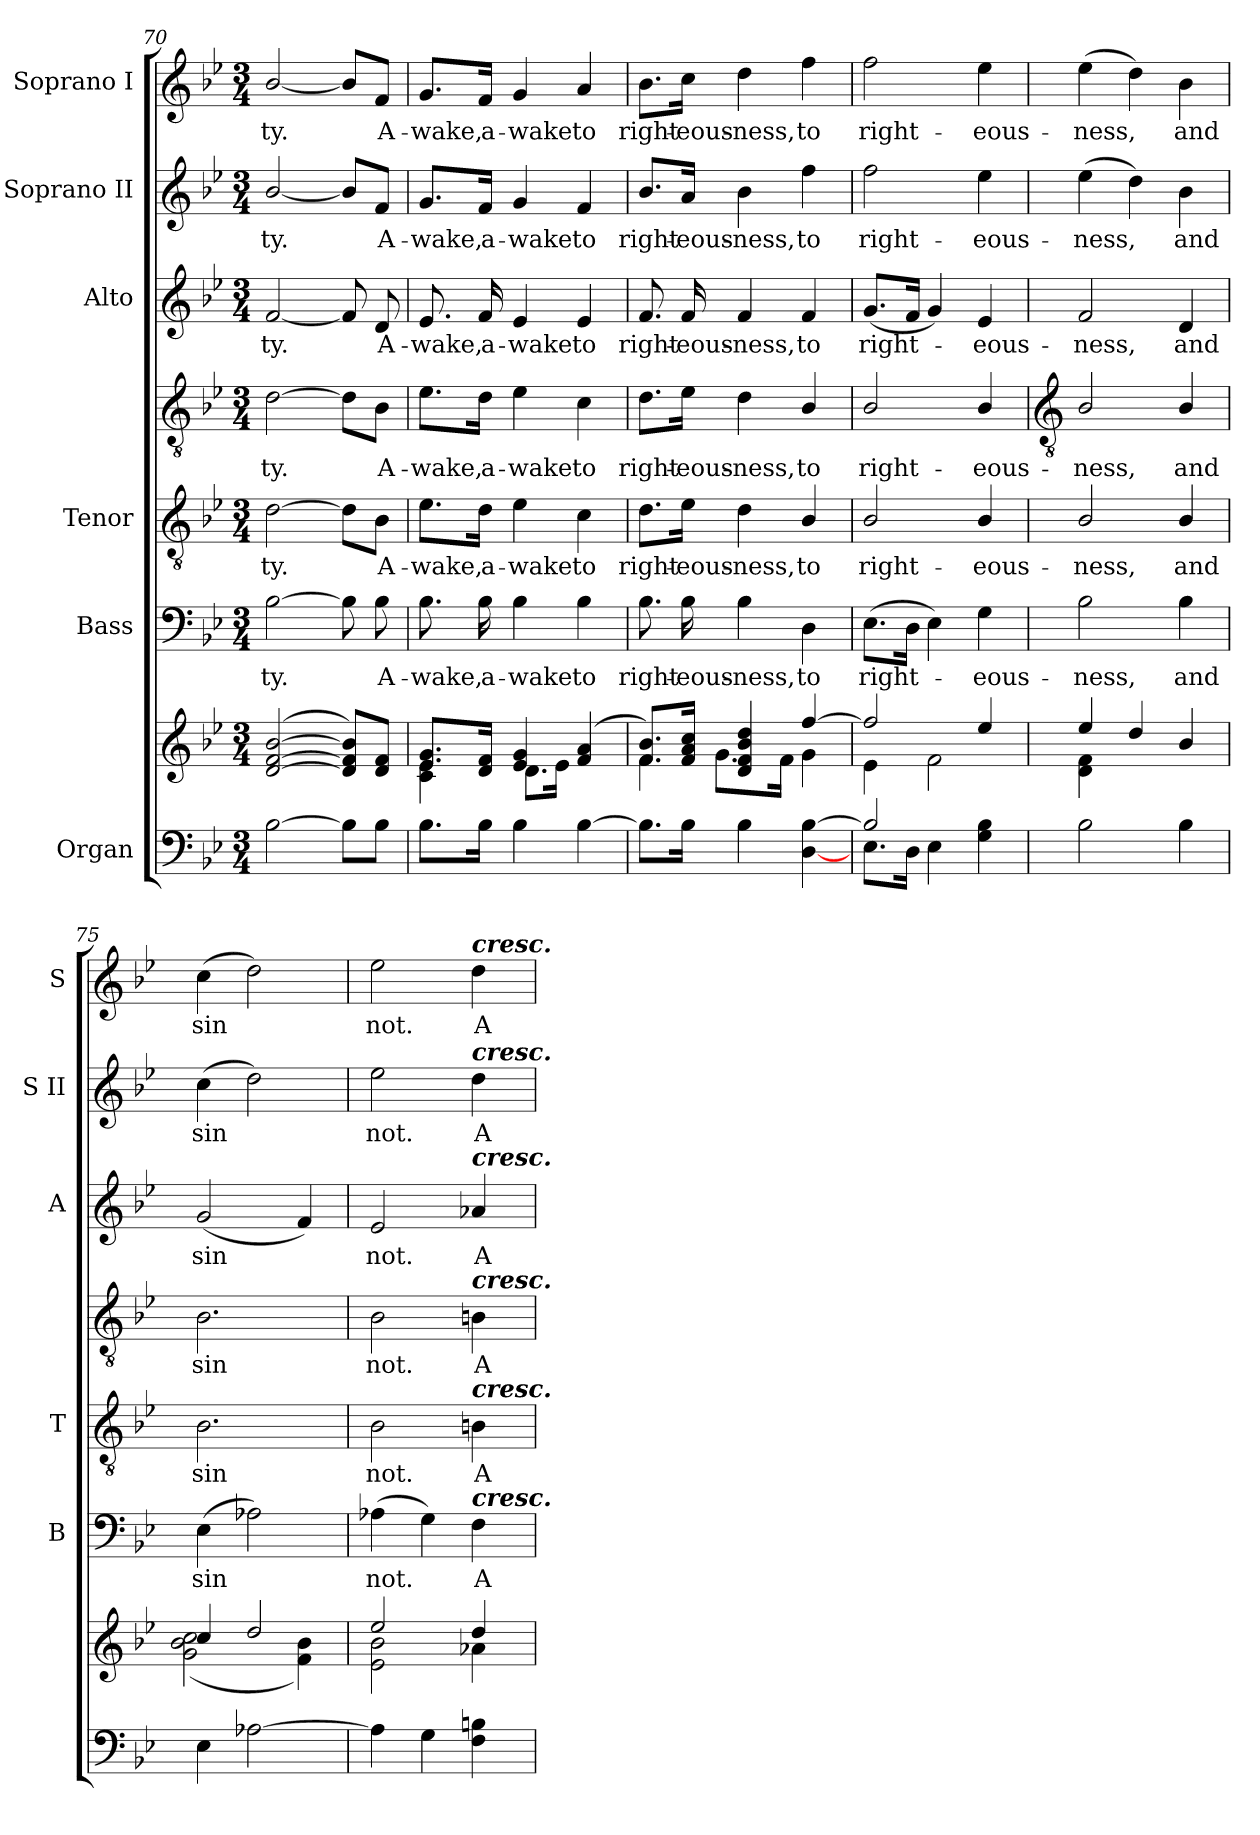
**kern	**kern	**kern	**text	**kern	**text	**kern	**text	**kern	**text	**kern	**text	**kern	**text
*part6	*part6	*part5	*part5	*part4	*part4	*part4	*part4	*part3	*part3	*part2	*part2	*part1	*part1
*staff8	*staff7	*staff6	*staff6	*staff5	*staff5	*staff4	*staff4	*staff3	*staff3	*staff2	*staff2	*staff1	*staff1
*I"Organ	*	*I"Bass	*	*I"Tenor	*	*	*	*I"Alto	*	*I"Soprano II	*	*I"Soprano I	*
*	*	*I'B	*	*I'T	*	*	*	*I'A	*	*I'S II	*	*I'S	*
*clefF4	*clefG2	*clefF4	*	*clefGv2	*	*clefGv2	*	*clefG2	*	*clefG2	*	*clefG2	*
*k[b-e-]	*k[b-e-]	*k[b-e-]	*	*k[b-e-]	*	*k[b-e-]	*	*k[b-e-]	*	*k[b-e-]	*	*k[b-e-]	*
*B-:	*B-:	*B-:	*	*B-:	*	*B-:	*	*B-:	*	*B-:	*	*B-:	*
*M3/4	*M3/4	*M3/4	*	*M3/4	*	*M3/4	*	*M3/4	*	*M3/4	*	*M3/4	*
=70	=70	=70	=70	=70	=70	=70	=70	=70	=70	=70	=70	=70	=70
*^	*^	*	*	*	*	*	*	*	*	*	*	*	*
!	!	!	!LO:N:vis=1	!	!LO:LY:b	!	!LO:LY:b	!	!LO:LY:b	!	!LO:LY:b	!	!LO:LY:b	!	!LO:LY:b
*	*	*	*^	*	*	*	*	*	*	*	*	*	*	*	*
[2B-\	2ryy	(>[2d/ [2f/ [2b-/	2.ryy	2.ryy	[2B-	-ty.	[2d	-ty.	[2d	-ty.	[2f	-ty.	[2b-/	-ty.	[2b-/	-ty.
8B-\L]	4ryy	8d/] 8f/] 8b-/]L)	.	.	8B-]	.	8d\L]	.	8d\L]	.	8f]	.	8b-/L]	.	8b-/L]	.
!	!	!	!	!	!	!LO:LY:b	!	!LO:LY:b	!	!LO:LY:b	!	!LO:LY:b	!	!LO:LY:b	!	!LO:LY:b
8B-\J	.	8d/ 8f/J	.	.	8B-	A-	8B-\J	A-	8B-\J	A-	8d	A-	8f/J	A-	8f/J	A-
=71	=71	=71	=71	=71	=71	=71	=71	=71	=71	=71	=71	=71	=71	=71	=71	=71
!	!	!	!	!	!	!LO:LY:b	!	!LO:LY:b	!	!LO:LY:b	!	!LO:LY:b	!	!LO:LY:b	!	!LO:LY:b
8.B-\L	2ryy	8.e-/ 8.g/L	4c\ 4e-\	2.ryy	8.B-	-wake,	8.e-\L	-wake,	8.e-\L	-wake,	8.e-	-wake,	8.g/L	-wake,	8.g/L	-wake,
!	!	!	!	!	!	!LO:LY:b	!	!LO:LY:b	!	!LO:LY:b	!	!LO:LY:b	!	!LO:LY:b	!	!LO:LY:b
16B-\J	.	16d/ 16f/J	.	.	16B-	a-	16d\Jk	a-	16d\Jk	a-	16f	a-	16f/Jk	a-	16f/Jk	a-
!	!	!	!	!	!	!LO:LY:b	!	!LO:LY:b	!	!LO:LY:b	!	!LO:LY:b	!	!LO:LY:b	!	!LO:LY:b
4B-\	.	4e-/ 4g/	8.d\L	.	4B-	-wake	4e-	-wake	4e-	-wake	4e-	-wake	4g	-wake	4g	-wake
.	.	.	16e-\J	.	.	.	.	.	.	.	.	.	.	.	.	.
!	!	!	!	!	!	!LO:LY:b	!	!LO:LY:b	!	!LO:LY:b	!	!LO:LY:b	!	!LO:LY:b	!	!LO:LY:b
[4B-\	4ryy	(>4f/ 4a/	4ryy	.	4B-	to	4c	to	4c	to	4e-	to	4f	to	4a	to
=72	=72	=72	=72	=72	=72	=72	=72	=72	=72	=72	=72	=72	=72	=72	=72	=72
!	!	!	!	!	!	!LO:LY:b	!	!LO:LY:b	!	!LO:LY:b	!	!LO:LY:b	!	!LO:LY:b	!	!LO:LY:b
8.B-\L]	2ryy	8.f/ 8.b-/L)	4f\	2.ryy	8.B-	right-	8.d\L	right-	8.d\L	right-	8.f	right-	8.b-/L	right-	8.b-\L	right-
!	!	!	!	!	!	!LO:LY:b	!	!LO:LY:b	!	!LO:LY:b	!	!LO:LY:b	!	!LO:LY:b	!	!LO:LY:b
16B-\J	.	16f/ 16a/ 16cc/J	.	.	16B-	-eous-	16e-\Jk	-eous-	16e-\Jk	-eous-	16f	-eous-	16a/Jk	-eous-	16cc\Jk	-eous-
!	!	!	!	!	!	!LO:LY:b	!	!LO:LY:b	!	!LO:LY:b	!	!LO:LY:b	!	!LO:LY:b	!	!LO:LY:b
4B-\	.	4d/ 4f/ 4b-/ 4dd/	8.g\L	.	4B-	-ness,	4d	-ness,	4d	-ness,	4f	-ness,	4b-	-ness,	4dd	-ness,
.	.	.	16f\J	.	.	.	.	.	.	.	.	.	.	.	.	.
!	!	!	!	!	!	!LO:LY:b	!	!LO:LY:b	!	!LO:LY:b	!	!LO:LY:b	!	!LO:LY:b	!	!LO:LY:b
[4D [4B-	4ryy	[4ff/	4g\	.	4D	to	4B-/	to	4B-/	to	4f	to	4ff	to	4ff	to
=73	=73	=73	=73	=73	=73	=73	=73	=73	=73	=73	=73	=73	=73	=73	=73	=73
!	!	!	!	!	!	!LO:LY:b	!	!LO:LY:b	!	!LO:LY:b	!	!LO:LY:b	!	!LO:LY:b	!	!LO:LY:b
2B-/]	8.E-\L	2ff/]	4e-\	2.ryy	(>8.E-L	right-	2B-/	right-	2B-/	right-	(<8.gL	right-	2ff	right-	2ff	right-
.	16D\J	.	.	.	16DJ	.	.	.	.	.	16fJ	.	.	.	.	.
.	4E-\	.	2f\	.	4E-)	.	.	.	.	.	4g)	.	.	.	.	.
!	!	!	!	!	!	!LO:LY:b	!	!LO:LY:b	!	!LO:LY:b	!	!LO:LY:b	!	!LO:LY:b	!	!LO:LY:b
4G 4B-	4ryy	4ee-/	.	.	4G	eous-	4B-/	-eous-	4B-/	-eous-	4e-	eous-	4ee-	-eous-	4ee-	-eous-
*v	*v	*	*	*	*	*	*	*	*	*	*	*	*	*	*	*
!!LO:LB:g=z
=74	=74	=74	=74	=74	=74	=74	=74	=74	=74	=74	=74	=74	=74	=74	=74
*	*	*	*	*	*	*	*	*clefGv2	*	*	*	*	*	*	*
*^	*	*	*	*	*	*	*	*	*	*	*	*	*	*	*
!	!	!	!	!	!	!LO:LY:b	!	!LO:LY:b	!	!LO:LY:b	!	!LO:LY:b	!	!LO:LY:b	!	!LO:LY:b
*v	*v	*	*	*	*	*	*	*	*	*	*	*	*	*	*	*
2B-\	4ee-/	4d\ 4f\	2.ryy	2B-	-ness,	2B-/	-ness,	2B-/	-ness,	2f	-ness,	(>4ee-	-ness,	(>4ee-	-ness,
.	4dd/	2ryy	.	.	.	.	.	.	.	.	.	4dd)	.	4dd)	.
!	!	!	!	!	!LO:LY:b	!	!LO:LY:b	!	!LO:LY:b	!	!LO:LY:b	!	!LO:LY:b	!	!LO:LY:b
4B-\	4b-/	.	.	4B-	and	4B-/	and	4B-/	and	4d	and	4b-	and	4b-	and
=75	=75	=75	=75	=75	=75	=75	=75	=75	=75	=75	=75	=75	=75	=75	=75
!	!	!	!	!	!LO:LY:b	!	!LO:LY:b	!	!LO:LY:b	!	!LO:LY:b	!	!LO:LY:b	!	!LO:LY:b
4E-\	4cc/	(<2g\ 2b-\ 2cc\	2.ryy	(>4E-	sin	2.B-	sin	2.B-	sin	(<2g	sin	(>4cc	sin	(>4cc	sin
[2A-X\	2dd/	.	.	2A-X)	.	.	.	.	.	.	.	2dd)	.	2dd)	.
.	.	4f\ 4b-\)	.	.	.	.	.	.	.	4f)	.	.	.	.	.
=76	=76	=76	=76	=76	=76	=76	=76	=76	=76	=76	=76	=76	=76	=76	=76
!	!	!	!	!	!LO:LY:b	!	!LO:LY:b	!	!LO:LY:b	!	!LO:LY:b	!	!LO:LY:b	!	!LO:LY:b
4A-\]	2ee-/	2e-\ 2b-\	2.ryy	(>4A-X	not.	2B-	not.	2B-	not.	2e-	not.	2ee-	not.	2ee-	not.
4G\	.	.	.	4G)	.	.	.	.	.	.	.	.	.	.	.
!	!	!	!	!	!	!	!	!	!	!	!	!	!	!LO:TX:a:Bi:t=cresc.	!
!	!	!	!	!	!	!	!	!	!	!	!	!LO:TX:a:Bi:t=cresc.	!	!	!
!	!	!	!	!	!	!	!	!	!	!LO:TX:a:Bi:t=cresc.	!	!	!	!	!
!	!	!	!	!	!	!	!	!LO:TX:a:Bi:t=cresc.	!	!	!	!	!	!	!
!	!	!	!	!	!	!LO:TX:a:Bi:t=cresc.	!	!	!	!	!	!	!	!	!
!	!	!	!	!LO:TX:a:Bi:t=cresc.	!	!	!	!	!	!	!	!	!	!	!
!	!	!	!	!	!LO:LY:b	!	!LO:LY:b	!	!LO:LY:b	!	!LO:LY:b	!	!LO:LY:b	!	!LO:LY:b
4F 4Bn	4dd/	4a-X\	.	4F	A-	4Bn	A-	4Bn	A-	4a-X	A-	4dd	A-	4dd	A-
*	*v	*v	*v	*	*	*	*	*	*	*	*	*	*	*	*
=	=	=	=	=	=	=	=	=	=	=	=	=	=
*-	*-	*-	*-	*-	*-	*-	*-	*-	*-	*-	*-	*-	*-
